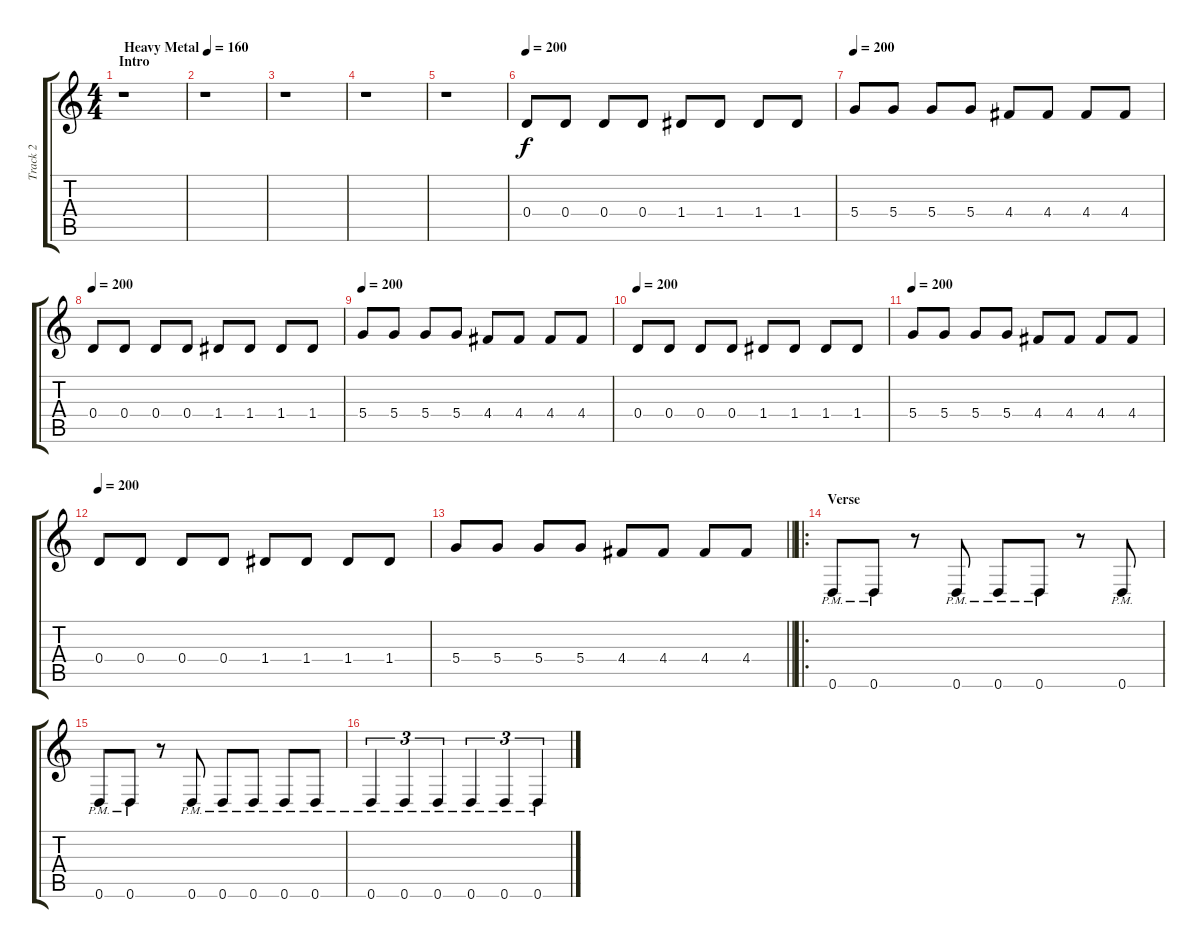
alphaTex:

\track ("Track 2" "Track 2") {instrument distortionguitar}
\staff {score tabs}
\tuning (E4 B3 G3 D3 A2 D2) {hide}
\ts (4 4)
\section ("" "Intro")
\tempo (160 "Heavy Metal")
\clef g2
\ks c
r.1{dy f instrument distortionguitar} |
r.1 |
r.1 |
r.1 |
r.1 |
\tempo 200
0.4.8 0.4.8 0.4.8 0.4.8 1.4.8 1.4.8 1.4.8 1.4.8 |
\tempo 200
5.4.8 5.4.8 5.4.8 5.4.8 4.4.8 4.4.8 4.4.8 4.4.8 |
\tempo 200
0.4.8 0.4.8 0.4.8 0.4.8 1.4.8 1.4.8 1.4.8 1.4.8 |
\tempo 200
5.4.8 5.4.8 5.4.8 5.4.8 4.4.8 4.4.8 4.4.8 4.4.8 |
\tempo 200
0.4.8 0.4.8 0.4.8 0.4.8 1.4.8 1.4.8 1.4.8 1.4.8 |
\tempo 200
5.4.8 5.4.8 5.4.8 5.4.8 4.4.8 4.4.8 4.4.8 4.4.8 |
\tempo 200
0.4.8 0.4.8 0.4.8 0.4.8 1.4.8 1.4.8 1.4.8 1.4.8 |
\barLineRight lightlight
5.4.8 5.4.8 5.4.8 5.4.8 4.4.8 4.4.8 4.4.8 4.4.8 |
\ro
\section ("" "Verse")
0.6{pm}.8 0.6{pm}.8 r.8 0.6{pm}.8 0.6{pm}.8 0.6{pm}.8 r.8 0.6{pm}.8 |
0.6{pm}.8 0.6{pm}.8 r.8 0.6{pm}.8 0.6{pm}.8 0.6{pm}.8 0.6{pm}.8 0.6{pm}.8 |
0.6{pm}.4{tu (3 2)} 0.6{pm}.4{tu (3 2)} 0.6{pm}.4{tu (3 2)} 0.6{pm}.4{tu (3 2)} 0.6{pm}.4{tu (3 2)} 0.6{pm}.4{tu (3 2)}
